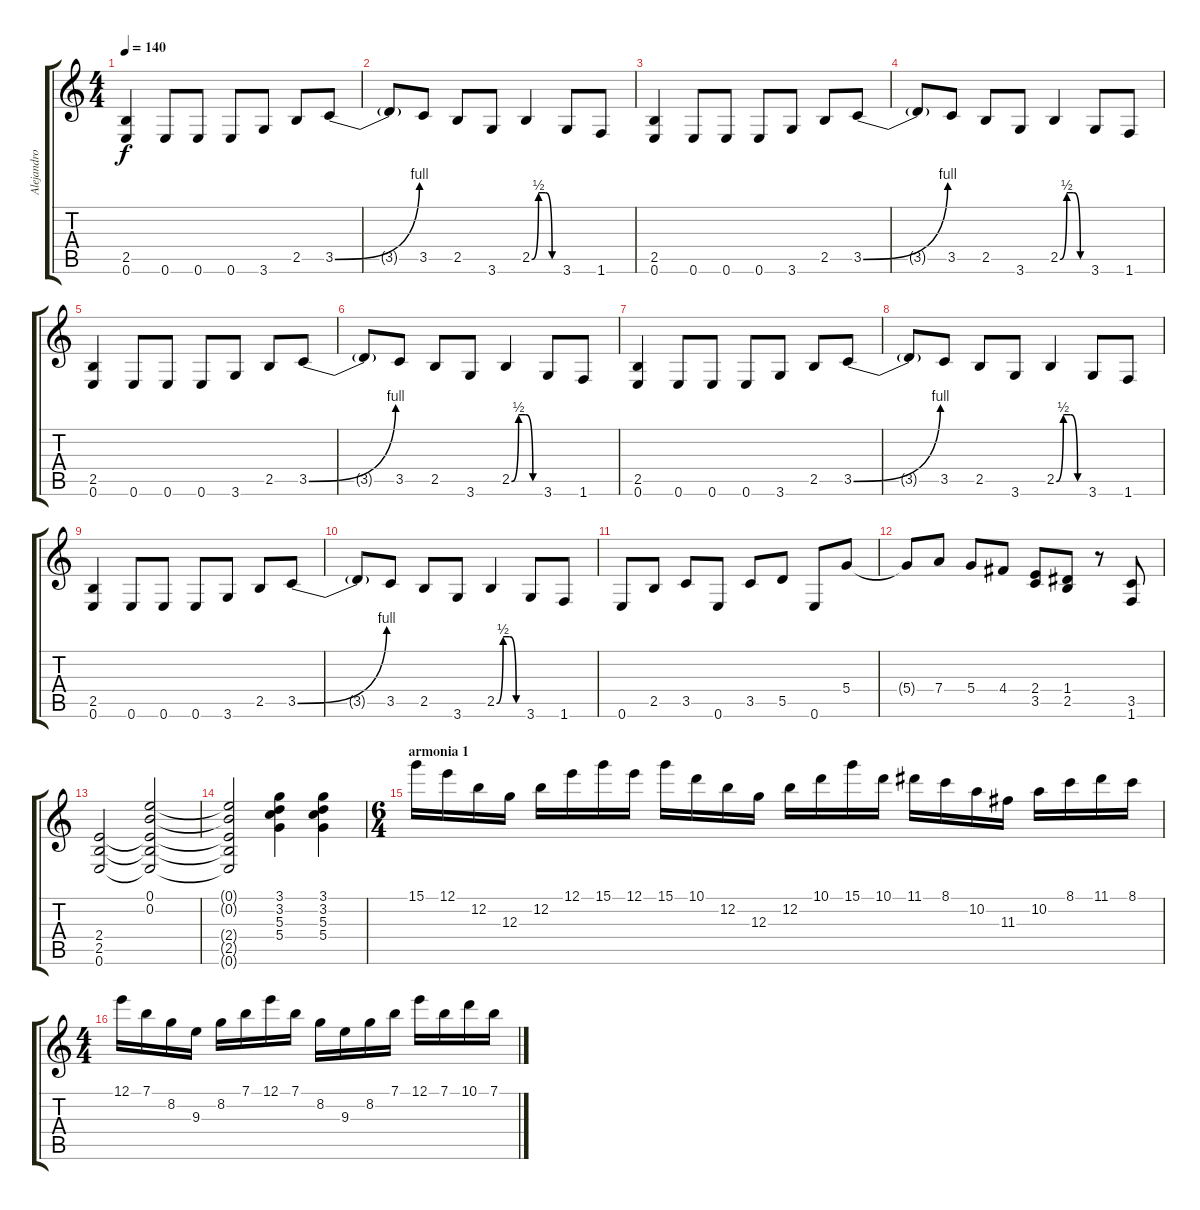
\track ("Alejandro Silva" "Alejandro ") {instrument distortionguitar}
\staff {score tabs}
\tuning (E4 B3 G3 D3 A2 E2) {hide}
\ts (4 4)
\tempo 140
\clef g2
\ks c
(2.5 0.6).4{dy f instrument distortionguitar} 0.6.8 0.6.8 0.6.8 3.6.8 2.5.8 3.5{be (bend 0 0 60 4)}.8 |
3.5{t}.8 3.5.8 2.5.8 3.6.8 2.5{be (custom 0 0 15 2 30 2 45 0 60 0)}.4 3.6.8 1.6.8 |
(2.5 0.6).4 0.6.8 0.6.8 0.6.8 3.6.8 2.5.8 3.5{be (bend 0 0 60 4)}.8 |
3.5{t}.8 3.5.8 2.5.8 3.6.8 2.5{be (custom 0 0 15 2 30 2 45 0 60 0)}.4 3.6.8 1.6.8 |
(2.5 0.6).4 0.6.8 0.6.8 0.6.8 3.6.8 2.5.8 3.5{be (bend 0 0 60 4)}.8 |
3.5{t}.8 3.5.8 2.5.8 3.6.8 2.5{be (custom 0 0 15 2 30 2 45 0 60 0)}.4 3.6.8 1.6.8 |
(2.5 0.6).4 0.6.8 0.6.8 0.6.8 3.6.8 2.5.8 3.5{be (bend 0 0 60 4)}.8 |
3.5{t}.8 3.5.8 2.5.8 3.6.8 2.5{be (custom 0 0 15 2 30 2 45 0 60 0)}.4 3.6.8 1.6.8 |
(2.5 0.6).4 0.6.8 0.6.8 0.6.8 3.6.8 2.5.8 3.5{be (bend 0 0 60 4)}.8 |
3.5{t}.8 3.5.8 2.5.8 3.6.8 2.5{be (custom 0 0 15 2 30 2 45 0 60 0)}.4 3.6.8 1.6.8 |
0.6.8 2.5.8 3.5.8 0.6.8 3.5.8 5.5.8 0.6.8 5.4.8 |
5.4{t}.8 7.4.8 5.4.8 4.4.8 (2.4 3.5).8 (1.4 2.5).8 r.8 (3.5 1.6).8 |
(2.4 2.5 0.6).2 (0.1 0.2 2.4{t} 2.5{t} 0.6{t}).2 |
(0.1{t} 0.2{t} 2.4{t} 2.5{t} 0.6{t}).2 (3.1 3.2 5.3 5.4).4 (3.1 3.2 5.3 5.4).4 |
\ts (6 4)
\section ("" "armonia 1")
15.1.16 12.1.16 12.2.16 12.3.16 12.2.16 12.1.16 15.1.16 12.1.16 15.1.16 10.1.16 12.2.16 12.3.16 12.2.16 10.1.16 15.1.16 10.1.16 11.1.16 8.1.16 10.2.16 11.3.16 10.2.16 8.1.16 11.1.16 8.1.16 |
\ts (4 4)
12.1.16 7.1.16 8.2.16 9.3.16 8.2.16 7.1.16 12.1.16 7.1.16 8.2.16 9.3.16 8.2.16 7.1.16 12.1.16 7.1.16 10.1.16 7.1.16
